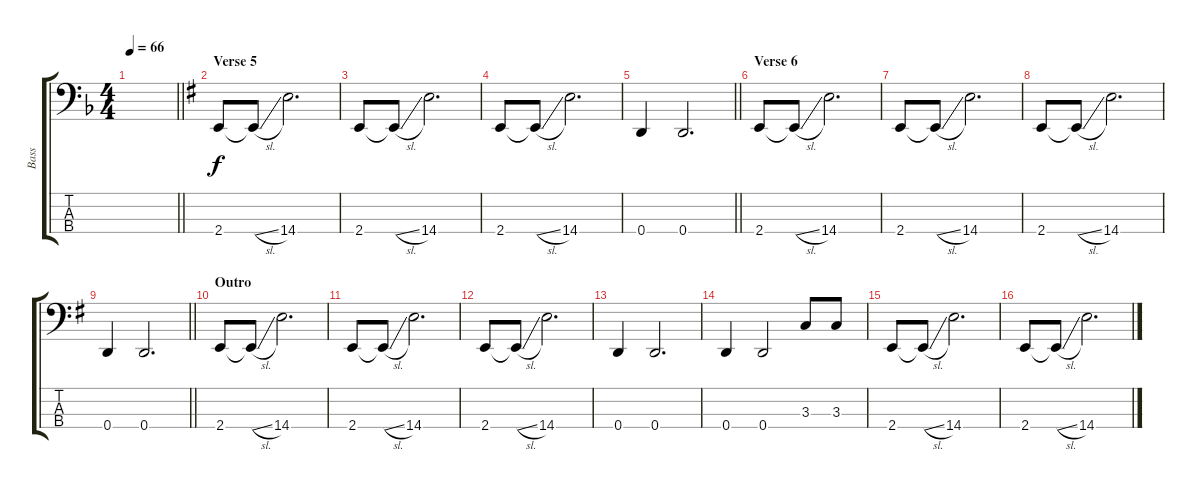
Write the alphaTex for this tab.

\track ("Bass" "Bass") {instrument electricbassfinger}
\staff {score tabs}
\tuning (G2 D2 A1 D1) {hide}
\ts (4 4)
\tempo 66
\clef f4
\barLineRight lightlight
\ks f
|
\section ("" "Verse 5")
\ks g
2.4.8 2.4{sl t}.8 14.4.2{d} |
2.4.8 2.4{sl t}.8 14.4.2{d} |
2.4.8 2.4{sl t}.8 14.4.2{d} |
\barLineRight lightlight
0.4.4 0.4.2{d} |
\section ("" "Verse 6")
2.4.8 2.4{sl t}.8 14.4.2{d} |
2.4.8 2.4{sl t}.8 14.4.2{d} |
2.4.8 2.4{sl t}.8 14.4.2{d} |
\barLineRight lightlight
0.4.4 0.4.2{d} |
\section ("" "Outro")
2.4.8 2.4{sl t}.8 14.4.2{d} |
2.4.8 2.4{sl t}.8 14.4.2{d} |
2.4.8 2.4{sl t}.8 14.4.2{d} |
0.4.4 0.4.2{d} |
0.4.4 0.4.2 3.3.8 3.3.8 |
2.4.8 2.4{sl t}.8 14.4.2{d} |
2.4.8 2.4{sl t}.8 14.4.2{d}
